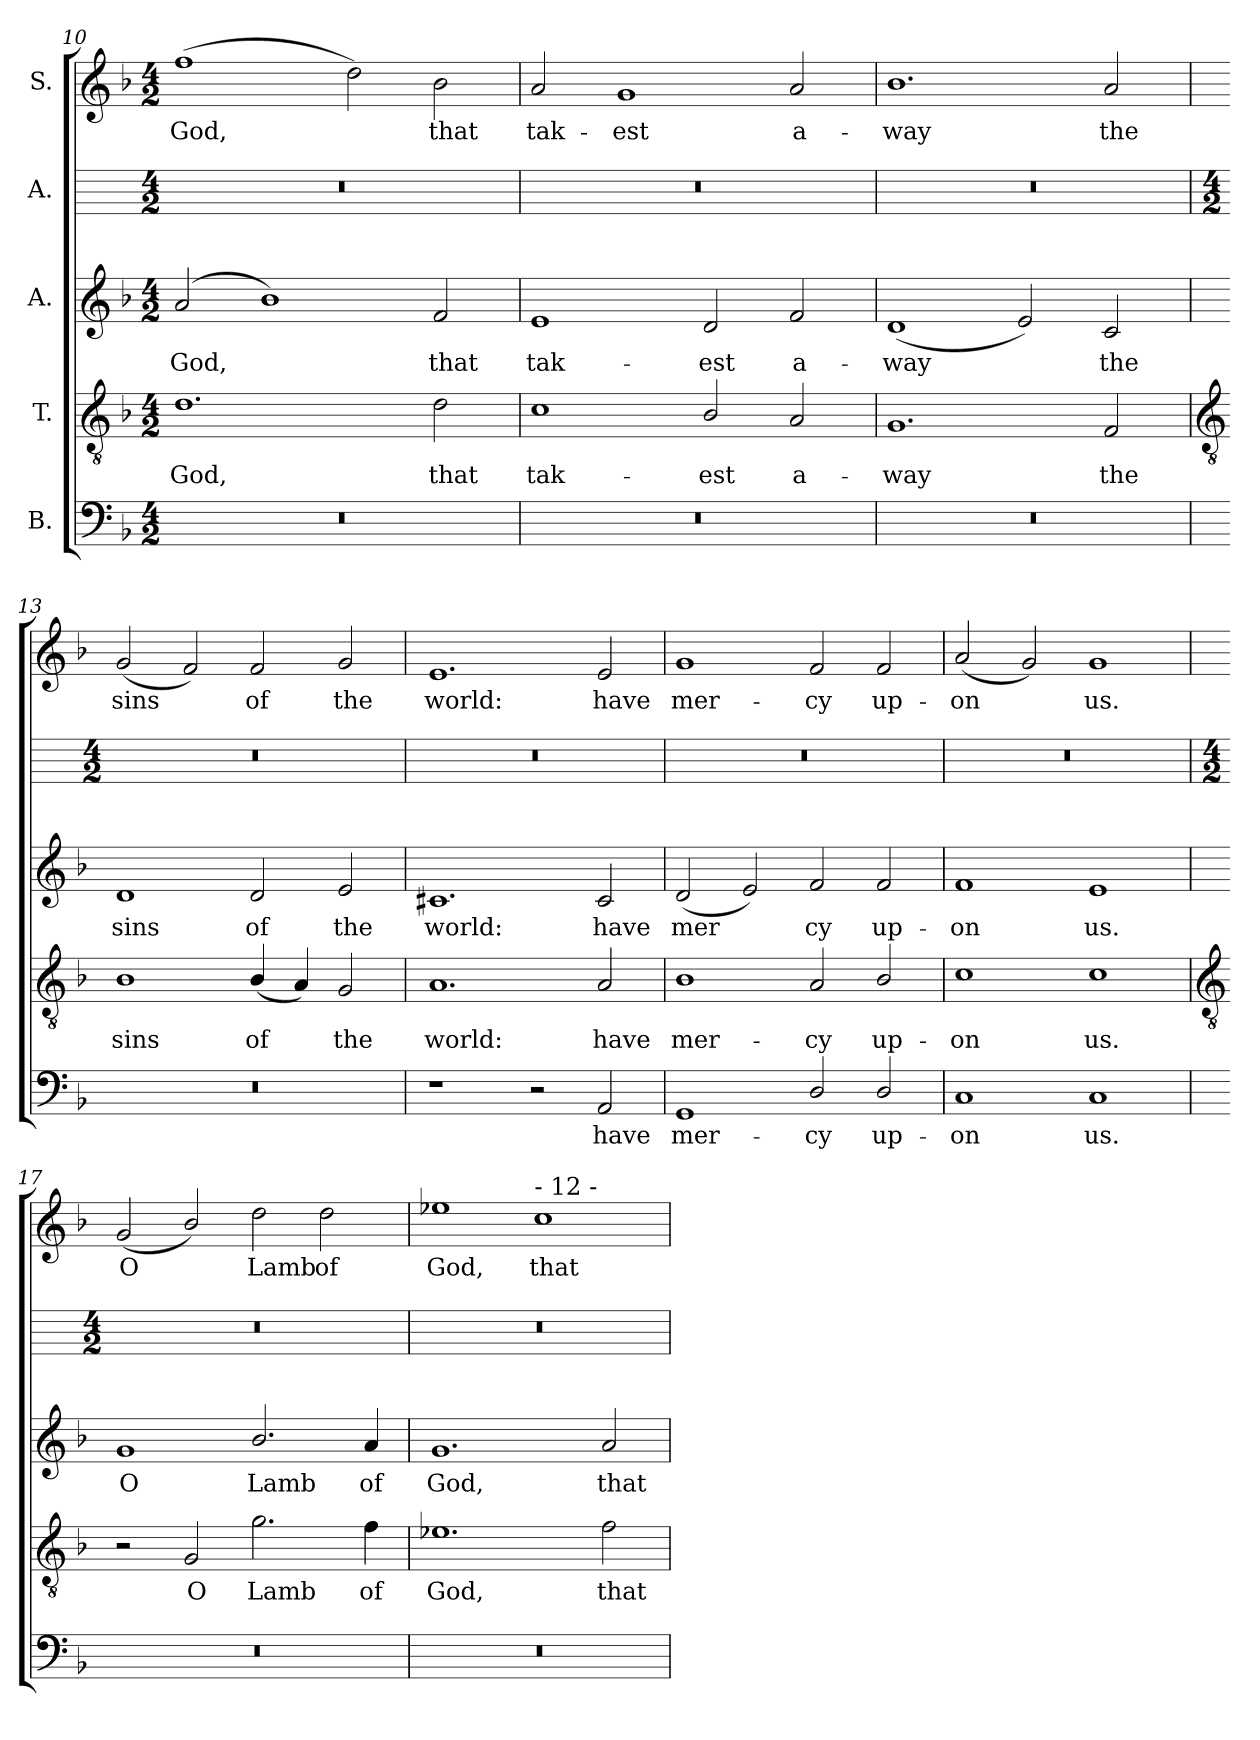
**kern	**text	**kern	**text	**kern	**text	**kern	**kern	**text
*part5	*part5	*part4	*part4	*part3	*part3	*part2	*part1	*part1
*staff5	*staff5	*staff4	*staff4	*staff3	*staff3	*staff2	*staff1	*staff1
*I"B.	*	*I"T.	*	*I"A.	*	*I"A.	*I"S.	*
*clefF4	*	*clefGv2	*	*clefG2	*	*	*clefG2	*
*k[b-]	*	*k[b-]	*	*k[b-]	*	*	*k[b-]	*
*F:	*	*F:	*	*F:	*	*	*F:	*
*M4/2	*	*M4/2	*	*M4/2	*	*M4/2	*M4/2	*
=10	=10	=10	=10	=10	=10	=10	=10	=10
!	!	!	!LO:LY:b	!	!LO:LY:b	!	!	!LO:LY:b
0r	.	1.d	God,	(<2a	God,	0r	(>1ff	God,
.	.	.	.	1b-)	.	.	.	.
.	.	.	.	.	.	.	2dd)	.
!	!	!	!LO:LY:b	!	!LO:LY:b	!	!	!LO:LY:b
.	.	2d	that	2f	that	.	2b-	that
=11	=11	=11	=11	=11	=11	=11	=11	=11
!	!	!	!LO:LY:b	!	!LO:LY:b	!	!	!LO:LY:b
0r	.	1c	tak-	1e	tak-	0r	2a	tak-
!	!	!	!	!	!	!	!	!LO:LY:b
.	.	.	.	.	.	.	1g	-est
!	!	!	!LO:LY:b	!	!LO:LY:b	!	!	!
.	.	2B-/	-est	2d	-est	.	.	.
!	!	!	!LO:LY:b	!	!LO:LY:b	!	!	!LO:LY:b
.	.	2A	a-	2f	a-	.	2a	a-
=12	=12	=12	=12	=12	=12	=12	=12	=12
!	!	!	!LO:LY:b	!	!LO:LY:b	!	!	!LO:LY:b
0r	.	1.G	-way	(<1d	-way	0r	1.b-	-way
.	.	.	.	2e)	.	.	.	.
!	!	!	!LO:LY:b	!	!LO:LY:b	!	!	!LO:LY:b
.	.	2F	the	2c	the	.	2a	the
!!LO:LB:g=z
=13	=13	=13	=13	=13	=13	=13	=13	=13
*	*	*clefGv2	*	*	*	*	*	*
*	*	*	*	*	*	*M4/2	*	*
!	!	!	!LO:LY:b	!	!LO:LY:b	!	!	!LO:LY:b
0r	.	1B-	sins	1d	sins	0r	(<2g	sins
.	.	.	.	.	.	.	2f)	.
!	!	!	!LO:LY:b	!	!LO:LY:b	!	!	!LO:LY:b
.	.	(<4B-/	of	2d	of	.	2f	of
.	.	4A)	.	.	.	.	.	.
!	!	!	!LO:LY:b	!	!LO:LY:b	!	!	!LO:LY:b
.	.	2G	the	2e	the	.	2g	the
=14	=14	=14	=14	=14	=14	=14	=14	=14
!	!	!	!LO:LY:b	!	!LO:LY:b	!	!	!LO:LY:b
1r	.	1.A	world:	1.c#X	world:	0r	1.e	world:
2r	.	.	.	.	.	.	.	.
!	!LO:LY:b	!	!LO:LY:b	!	!LO:LY:b	!	!	!LO:LY:b
2AA	have	2A	have	2c#	have	.	2e	have
=15	=15	=15	=15	=15	=15	=15	=15	=15
!	!LO:LY:b	!	!LO:LY:b	!	!LO:LY:b	!	!	!LO:LY:b
1GG/	mer-	1B-	mer-	(<2d	mer	0r	1g	mer-
.	.	.	.	2e)	.	.	.	.
!	!LO:LY:b	!	!LO:LY:b	!	!LO:LY:b	!	!	!LO:LY:b
2D/	-cy	2A	-cy	2f	cy	.	2f	-cy
!	!LO:LY:b	!	!LO:LY:b	!	!LO:LY:b	!	!	!LO:LY:b
2D/	up-	2B-/	up-	2f	up-	.	2f	up-
=16	=16	=16	=16	=16	=16	=16	=16	=16
!	!LO:LY:b	!	!LO:LY:b	!	!LO:LY:b	!	!	!LO:LY:b
1C	-on	1c	-on	1f	-on	0r	(<2a	-on
.	.	.	.	.	.	.	2g)	.
!	!LO:LY:b	!	!LO:LY:b	!	!LO:LY:b	!	!	!LO:LY:b
1C	us.	1c	us.	1e	us.	.	1g	us.
!!LO:LB:g=z
=17	=17	=17	=17	=17	=17	=17	=17	=17
*	*	*clefGv2	*	*	*	*	*	*
*	*	*	*	*	*	*M4/2	*	*
!	!	!	!	!	!LO:LY:b	!	!	!LO:LY:b
0r	.	2r	.	1g	O	0r	(<2g	O
!	!	!	!LO:LY:b	!	!	!	!	!
.	.	2G	O	.	.	.	2b-/)	.
!	!	!	!LO:LY:b	!	!LO:LY:b	!	!	!LO:LY:b
.	.	2.g	Lamb	2.b-/	Lamb	.	2dd	Lamb
!	!	!	!	!	!	!	!	!LO:LY:b
.	.	.	.	.	.	.	2dd	of
!	!	!	!LO:LY:b	!	!LO:LY:b	!	!	!
.	.	4f	of	4a/	of	.	.	.
=18	=18	=18	=18	=18	=18	=18	=18	=18
!	!	!	!LO:LY:b	!	!LO:LY:b	!	!	!LO:LY:b
0r	.	1.e-X	God,	1.g/	God,	0r	1ee-X	God,
!	!	!	!	!	!	!	!LO:TX:a:t=- 12 -	!
!	!	!	!	!	!	!	!	!LO:LY:b
.	.	.	.	.	.	.	1cc	that
!	!	!	!LO:LY:b	!	!LO:LY:b	!	!	!
.	.	2f	that	2a/	that	.	.	.
=	=	=	=	=	=	=	=	=
*-	*-	*-	*-	*-	*-	*-	*-	*-
